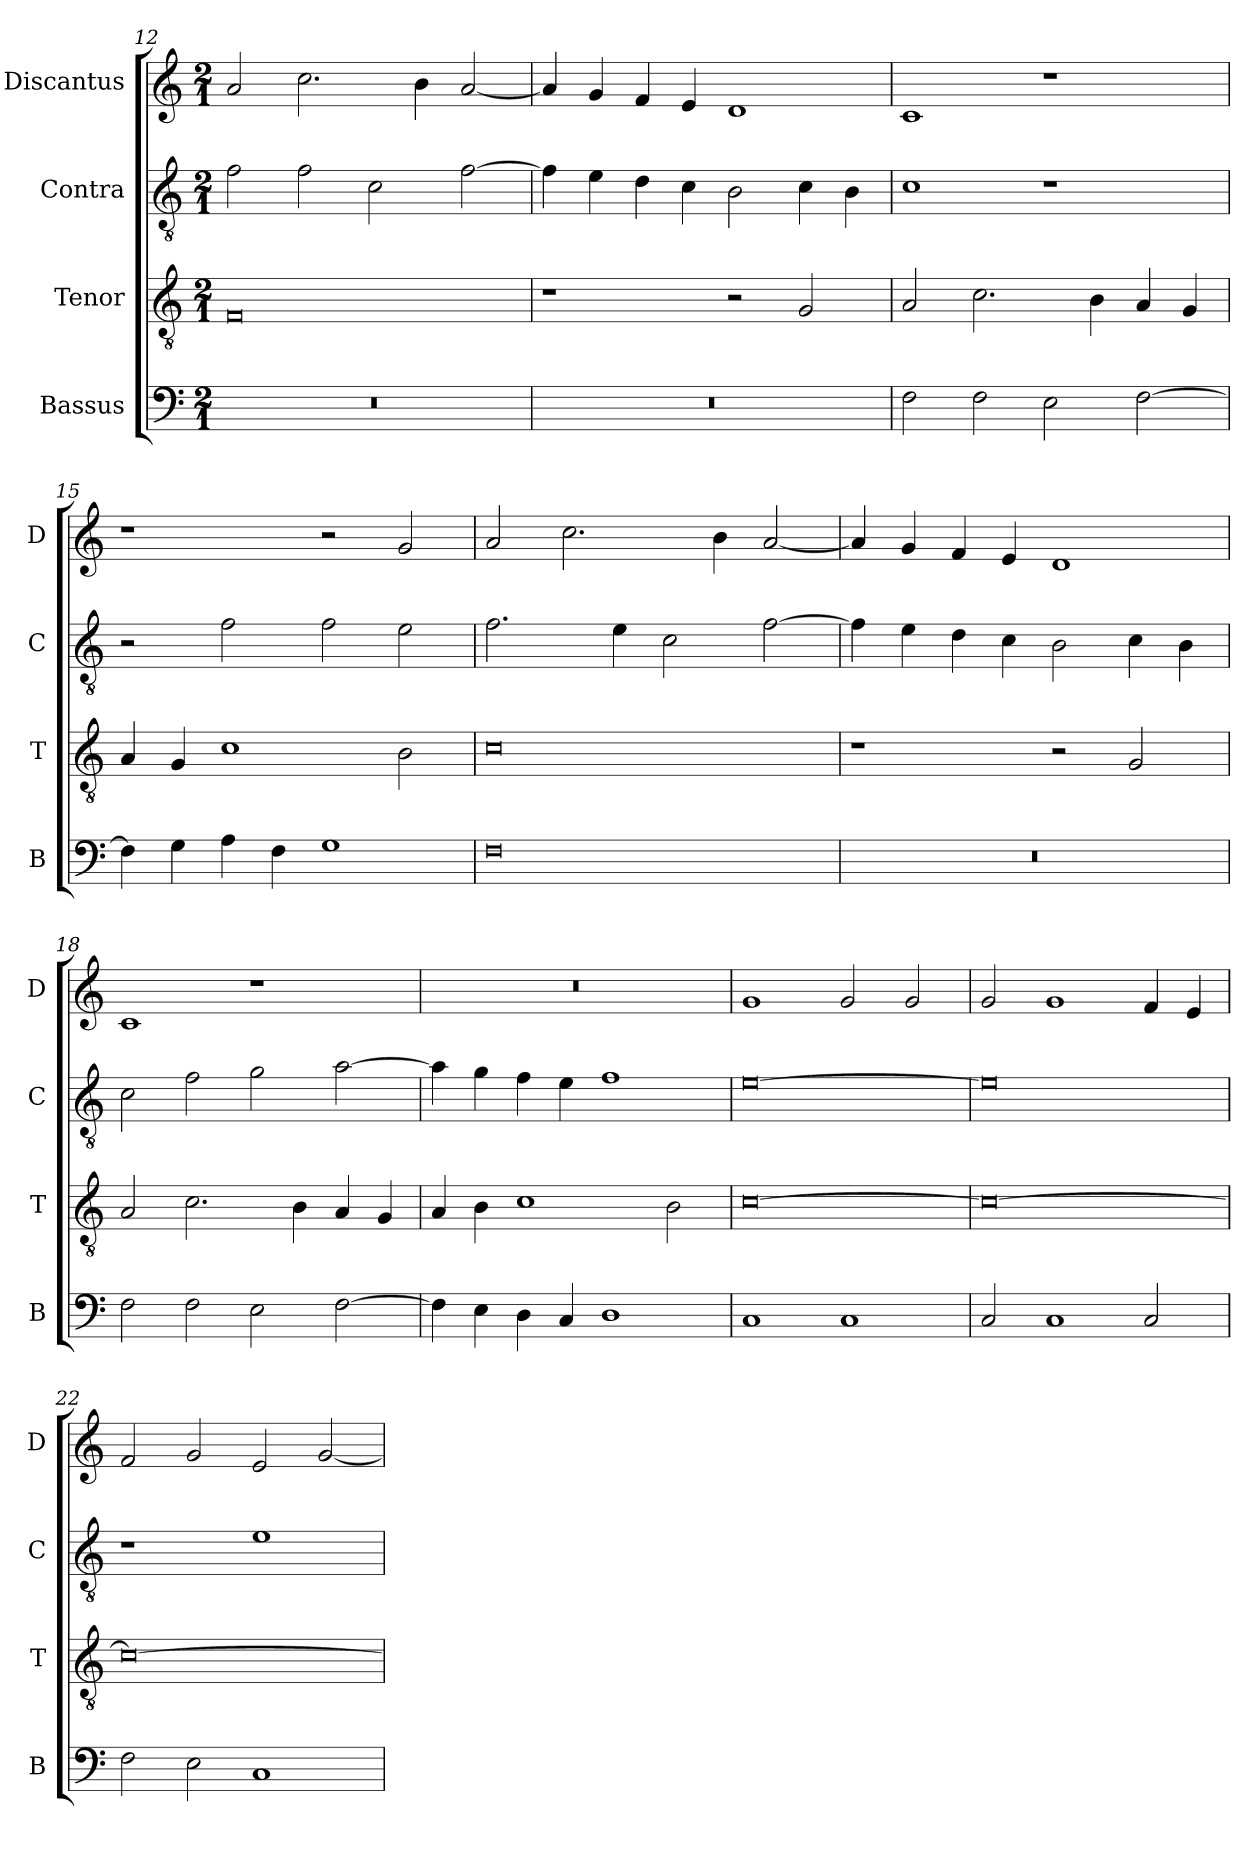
**kern	**kern	**kern	**kern
*part4	*part3	*part2	*part1
*staff4	*staff3	*staff2	*staff1
*I"Bassus	*I"Tenor	*I"Contra	*I"Discantus
*I'B	*I'T	*I'C	*I'D
*clefF4	*clefGv2	*clefGv2	*clefG2
*k[]	*k[]	*k[]	*k[]
*M2/1	*M2/1	*M2/1	*M2/1
=12	=12	=12	=12
0r	0F	2f\	2a/
.	.	2f\	2.cc\
.	.	2c\	.
.	.	.	4b\
.	.	[2f\	[2a/
=13	=13	=13	=13
0r	1r	4f\]	4a/]
.	.	4e\	4g/
.	.	4d\	4f/
.	.	4c\	4e/
.	2r	2B\	1d
.	2G/	4c\	.
.	.	4B\	.
=14	=14	=14	=14
2F\	2A/	1c	1c
2F\	2.c\	.	.
2E\	.	1r	1r
.	4B\	.	.
[2F\	4A/	.	.
.	4G/	.	.
=15	=15	=15	=15
4F\]	4A/	2r	1r
4G\	4G/	.	.
4A\	1c	2f\	.
4F\	.	.	.
1G	.	2f\	2r
.	2B\	2e\	2g/
=16	=16	=16	=16
0F	0c	2.f\	2a/
.	.	.	2.cc\
.	.	4e\	.
.	.	2c\	.
.	.	.	4b\
.	.	[2f\	[2a/
=17	=17	=17	=17
0r	1r	4f\]	4a/]
.	.	4e\	4g/
.	.	4d\	4f/
.	.	4c\	4e/
.	2r	2B\	1d
.	2G/	4c\	.
.	.	4B\	.
=18	=18	=18	=18
2F\	2A/	2c\	1c
2F\	2.c\	2f\	.
2E\	.	2g\	1r
.	4B\	.	.
[2F\	4A/	[2a\	.
.	4G/	.	.
=19	=19	=19	=19
4F\]	4A/	4a\]	0r
4E\	4B\	4g\	.
4D\	1c	4f\	.
4C/	.	4e\	.
1D	.	1f	.
.	2B\	.	.
=20	=20	=20	=20
1C	[0c	[0e	1g
1C	.	.	2g/
.	.	.	2g/
=21	=21	=21	=21
2C/	0c_	0e]	2g/
1C	.	.	1g
2C/	.	.	4f/
.	.	.	4e/
=22	=22	=22	=22
2F\	0c_	1r	2f/
2E\	.	.	2g/
1C	.	1e	2e/
.	.	.	[2g/
=	=	=	=
*-	*-	*-	*-
